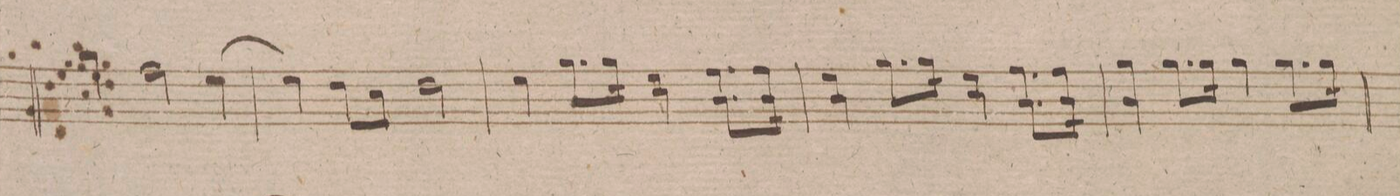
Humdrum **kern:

**kern	**dynam
*I"Violino 2do	*
*clefG2	*
*k[f#c#g#d#]	*
*met(c)	*
*M4/4	*
4gg#\]	.
2ff#\	.
[4ee\	.
=70	=70
4ee\]	.
*8\right	*
8dd#\L	.
8cc#\J	.
2dd#\	.
=71	=71
4ee\	.
8.gg#\L	.
16gg#\Jk	.
4ee\ 4cc#\	.
8.ff#\L 8.b\	.
16ff#\Jk 16b\	.
=72	=72
4ee\ 4b\	.
8.gg#\L	.
16gg#\Jk	.
4ee\ 4cc#\	.
8.ff#\L 8.b\	.
16ff#\Jk 16b\	.
=73	=73
4gg#\ 4b\	.
8.gg#\L	.
16gg#\Jk	.
4gg#\	.
8.gg#\L	.
16gg#\Jk	.
=74	=74
*-	*-
